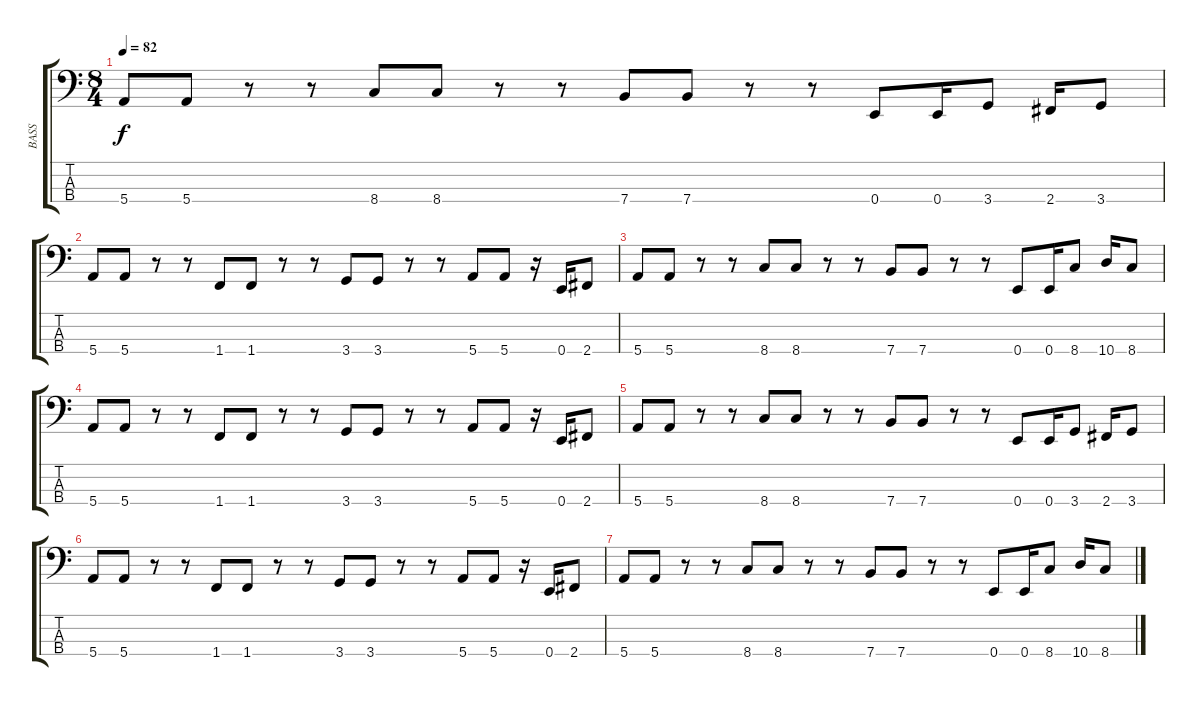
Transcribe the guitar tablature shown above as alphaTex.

\track ("BASS" "BASS") {instrument electricbassfinger}
\staff {score tabs}
\tuning (G2 D2 A1 E1) {hide}
\ts (8 4)
\tempo 82
\clef f4
\ks c
5.4.8{dy f} 5.4.8 r.8 r.8 8.4.8 8.4.8 r.8 r.8 7.4.8 7.4.8 r.8 r.8 0.4.8 0.4.16 3.4.8 2.4.16 3.4.8 |
5.4.8 5.4.8 r.8 r.8 1.4.8 1.4.8 r.8 r.8 3.4.8 3.4.8 r.8 r.8 5.4.8 5.4.8 r.16 0.4.16 2.4.8 |
5.4.8 5.4.8 r.8 r.8 8.4.8 8.4.8 r.8 r.8 7.4.8 7.4.8 r.8 r.8 0.4.8 0.4.16 8.4.8 10.4.16 8.4.8 |
5.4.8{volume 16} 5.4.8 r.8 r.8 1.4.8 1.4.8 r.8 r.8 3.4.8 3.4.8 r.8 r.8 5.4.8 5.4.8 r.16 0.4.16 2.4.8 |
5.4.8 5.4.8 r.8 r.8 8.4.8 8.4.8 r.8 r.8 7.4.8 7.4.8 r.8 r.8 0.4.8 0.4.16 3.4.8 2.4.16 3.4.8 |
5.4.8 5.4.8 r.8 r.8 1.4.8 1.4.8 r.8 r.8 3.4.8 3.4.8 r.8 r.8 5.4.8 5.4.8 r.16 0.4.16 2.4.8 |
5.4.8 5.4.8 r.8 r.8 8.4.8 8.4.8 r.8 r.8 7.4.8 7.4.8 r.8 r.8 0.4.8 0.4.16 8.4.8 10.4.16 8.4.8
